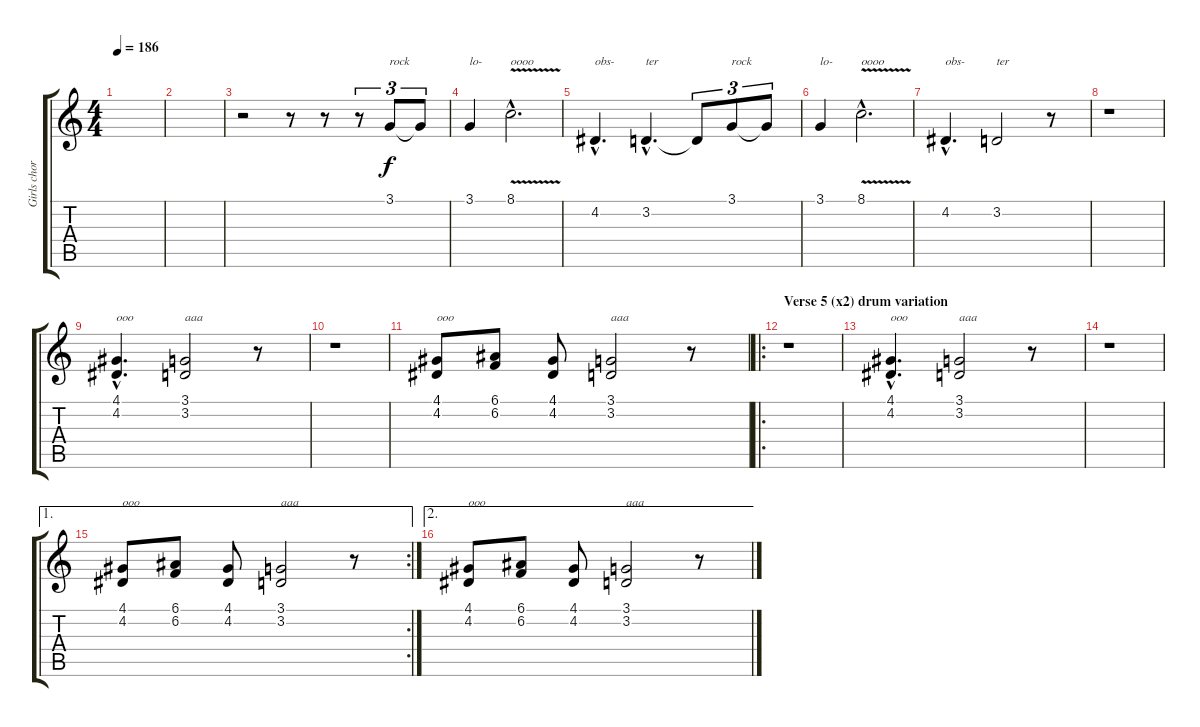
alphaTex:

\track ("Girls chorus" "Girls chor") {instrument voiceoohs}
\staff {score tabs}
\tuning (E4 B3 G3 D3 A2 E2) {hide}
\ts (4 4)
\tempo 186
\clef g2
\ks c
|
|
r.2{volume 13 instrument voiceoohs} r.8 r.8 r.8{tu (3 2)} 3.1.8{tu (3 2) txt "rock"} 3.1{t}.8{tu (3 2)} |
3.1.4{txt "lo-"} 8.1{v hac}.2{d txt "oooo"} |
4.2{hac}.4{d txt "obs-"} 3.2{hac}.4{d txt "ter"} 3.2{t}.8{tu (3 2)} 3.1.8{tu (3 2) txt "rock"} 3.1{t}.8{tu (3 2)} |
3.1.4{txt "lo-"} 8.1{v hac}.2{d txt "oooo"} |
4.2{hac}.4{d txt "obs-"} 3.2.2{txt "ter"} r.8 |
r.1 |
(4.1{hac} 4.2{hac}).4{d txt "ooo"} (3.1 3.2).2{txt "aaa"} r.8 |
r.1 |
(4.1 4.2).8{txt "ooo"} (6.1 6.2).8 (4.1 4.2).8 (3.1 3.2).2{txt "aaa"} r.8 |
\ro
\section ("" "Verse 5 (x2) drum variation")
r.1 |
(4.1{hac} 4.2{hac}).4{d txt "ooo"} (3.1 3.2).2{txt "aaa"} r.8 |
r.1 |
\ae 1
\rc 2
(4.1 4.2).8{txt "ooo"} (6.1 6.2).8 (4.1 4.2).8 (3.1 3.2).2{txt "aaa"} r.8 |
\ae 2
(4.1 4.2).8{txt "ooo"} (6.1 6.2).8 (4.1 4.2).8 (3.1 3.2).2{txt "aaa"} r.8
